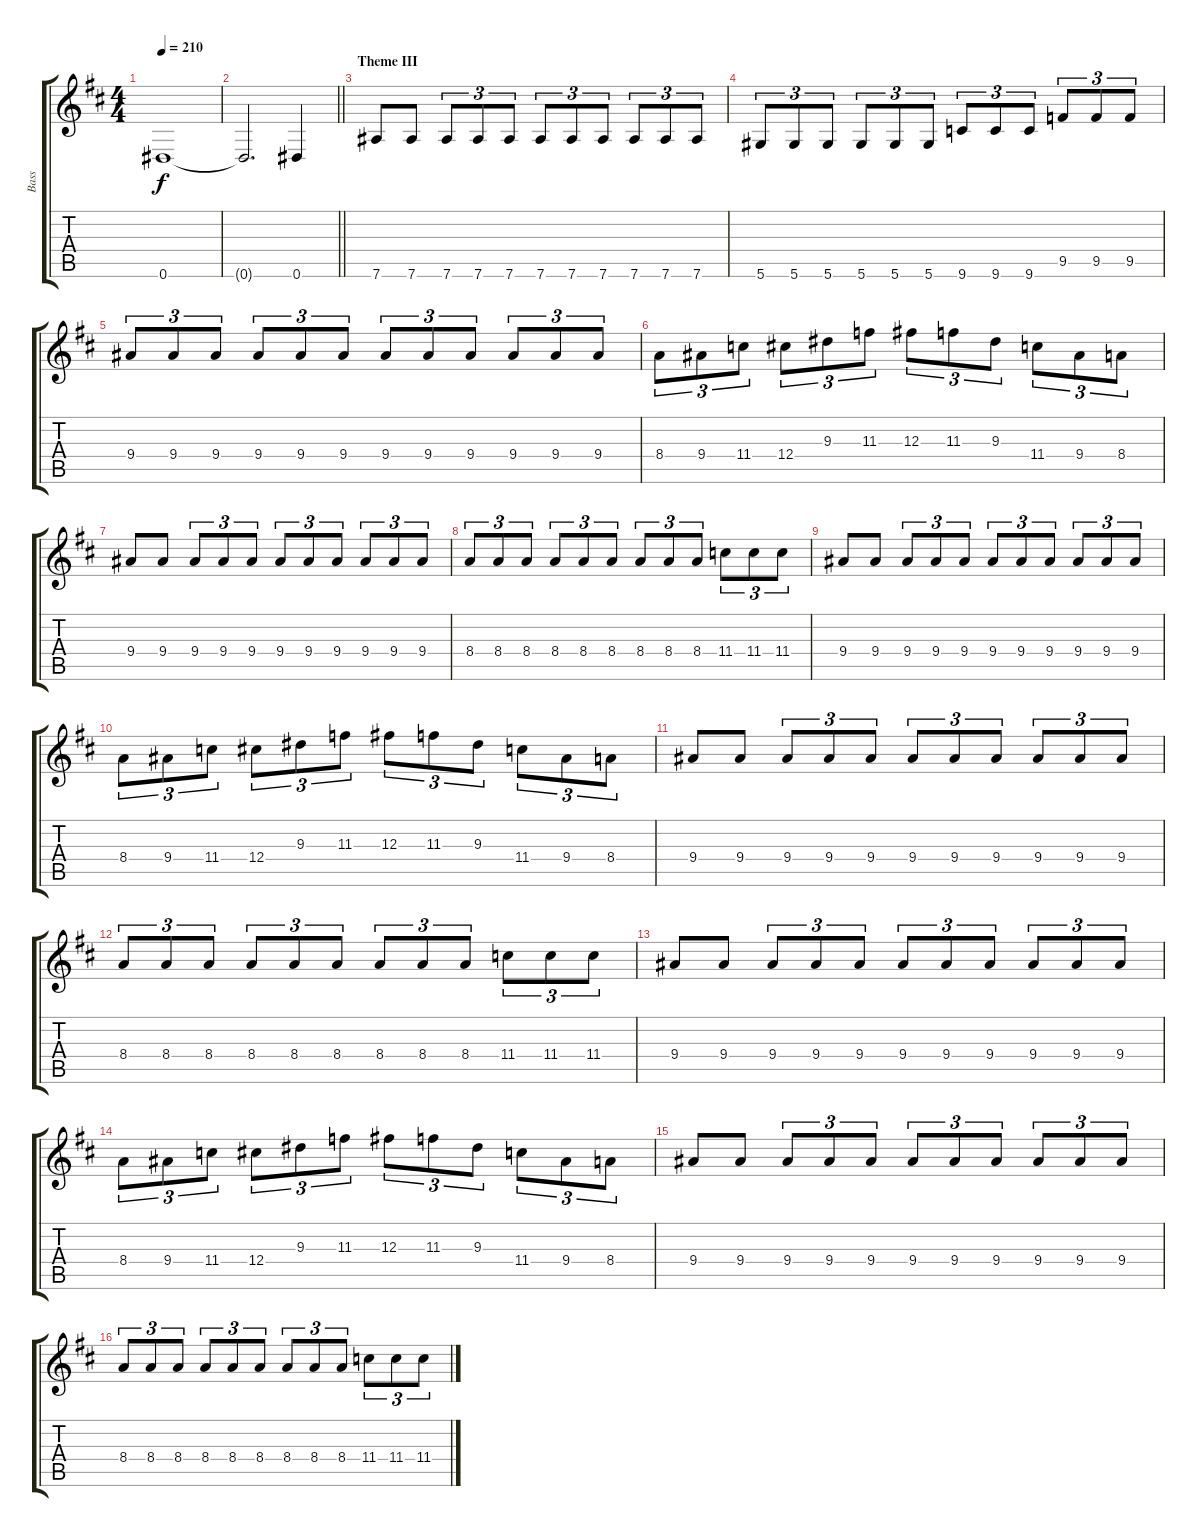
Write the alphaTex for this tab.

\track ("Bass" "Bass") {instrument electricbasspick}
\staff {score tabs}
\tuning (Eb4 Bb3 Gb3 Db3 Ab2 Eb2) {hide}
\ts (4 4)
\tempo 210
\clef g2
\ks d
0.6.1{dy f} |
\barLineRight lightlight
0.6{t}.2{d} 0.6.4 |
\section ("" "Theme III")
7.6.8 7.6.8 7.6.8{tu (3 2)} 7.6.8{tu (3 2)} 7.6.8{tu (3 2)} 7.6.8{tu (3 2)} 7.6.8{tu (3 2)} 7.6.8{tu (3 2)} 7.6.8{tu (3 2)} 7.6.8{tu (3 2)} 7.6.8{tu (3 2)} |
5.6.8{tu (3 2)} 5.6.8{tu (3 2)} 5.6.8{tu (3 2)} 5.6.8{tu (3 2)} 5.6.8{tu (3 2)} 5.6.8{tu (3 2)} 9.6.8{tu (3 2)} 9.6.8{tu (3 2)} 9.6.8{tu (3 2)} 9.5.8{tu (3 2)} 9.5.8{tu (3 2)} 9.5.8{tu (3 2)} |
9.4.8{tu (3 2)} 9.4.8{tu (3 2)} 9.4.8{tu (3 2)} 9.4.8{tu (3 2)} 9.4.8{tu (3 2)} 9.4.8{tu (3 2)} 9.4.8{tu (3 2)} 9.4.8{tu (3 2)} 9.4.8{tu (3 2)} 9.4.8{tu (3 2)} 9.4.8{tu (3 2)} 9.4.8{tu (3 2)} |
8.4.8{tu (3 2)} 9.4.8{tu (3 2)} 11.4.8{tu (3 2)} 12.4.8{tu (3 2)} 9.3.8{tu (3 2)} 11.3.8{tu (3 2)} 12.3.8{tu (3 2)} 11.3.8{tu (3 2)} 9.3.8{tu (3 2)} 11.4.8{tu (3 2)} 9.4.8{tu (3 2)} 8.4.8{tu (3 2)} |
9.4.8 9.4.8 9.4.8{tu (3 2)} 9.4.8{tu (3 2)} 9.4.8{tu (3 2)} 9.4.8{tu (3 2)} 9.4.8{tu (3 2)} 9.4.8{tu (3 2)} 9.4.8{tu (3 2)} 9.4.8{tu (3 2)} 9.4.8{tu (3 2)} |
8.4.8{tu (3 2)} 8.4.8{tu (3 2)} 8.4.8{tu (3 2)} 8.4.8{tu (3 2)} 8.4.8{tu (3 2)} 8.4.8{tu (3 2)} 8.4.8{tu (3 2)} 8.4.8{tu (3 2)} 8.4.8{tu (3 2)} 11.4.8{tu (3 2)} 11.4.8{tu (3 2)} 11.4.8{tu (3 2)} |
9.4.8 9.4.8 9.4.8{tu (3 2)} 9.4.8{tu (3 2)} 9.4.8{tu (3 2)} 9.4.8{tu (3 2)} 9.4.8{tu (3 2)} 9.4.8{tu (3 2)} 9.4.8{tu (3 2)} 9.4.8{tu (3 2)} 9.4.8{tu (3 2)} |
8.4.8{tu (3 2)} 9.4.8{tu (3 2)} 11.4.8{tu (3 2)} 12.4.8{tu (3 2)} 9.3.8{tu (3 2)} 11.3.8{tu (3 2)} 12.3.8{tu (3 2)} 11.3.8{tu (3 2)} 9.3.8{tu (3 2)} 11.4.8{tu (3 2)} 9.4.8{tu (3 2)} 8.4.8{tu (3 2)} |
9.4.8 9.4.8 9.4.8{tu (3 2)} 9.4.8{tu (3 2)} 9.4.8{tu (3 2)} 9.4.8{tu (3 2)} 9.4.8{tu (3 2)} 9.4.8{tu (3 2)} 9.4.8{tu (3 2)} 9.4.8{tu (3 2)} 9.4.8{tu (3 2)} |
8.4.8{tu (3 2)} 8.4.8{tu (3 2)} 8.4.8{tu (3 2)} 8.4.8{tu (3 2)} 8.4.8{tu (3 2)} 8.4.8{tu (3 2)} 8.4.8{tu (3 2)} 8.4.8{tu (3 2)} 8.4.8{tu (3 2)} 11.4.8{tu (3 2)} 11.4.8{tu (3 2)} 11.4.8{tu (3 2)} |
9.4.8 9.4.8 9.4.8{tu (3 2)} 9.4.8{tu (3 2)} 9.4.8{tu (3 2)} 9.4.8{tu (3 2)} 9.4.8{tu (3 2)} 9.4.8{tu (3 2)} 9.4.8{tu (3 2)} 9.4.8{tu (3 2)} 9.4.8{tu (3 2)} |
8.4.8{tu (3 2)} 9.4.8{tu (3 2)} 11.4.8{tu (3 2)} 12.4.8{tu (3 2)} 9.3.8{tu (3 2)} 11.3.8{tu (3 2)} 12.3.8{tu (3 2)} 11.3.8{tu (3 2)} 9.3.8{tu (3 2)} 11.4.8{tu (3 2)} 9.4.8{tu (3 2)} 8.4.8{tu (3 2)} |
9.4.8 9.4.8 9.4.8{tu (3 2)} 9.4.8{tu (3 2)} 9.4.8{tu (3 2)} 9.4.8{tu (3 2)} 9.4.8{tu (3 2)} 9.4.8{tu (3 2)} 9.4.8{tu (3 2)} 9.4.8{tu (3 2)} 9.4.8{tu (3 2)} |
8.4.8{tu (3 2)} 8.4.8{tu (3 2)} 8.4.8{tu (3 2)} 8.4.8{tu (3 2)} 8.4.8{tu (3 2)} 8.4.8{tu (3 2)} 8.4.8{tu (3 2)} 8.4.8{tu (3 2)} 8.4.8{tu (3 2)} 11.4.8{tu (3 2)} 11.4.8{tu (3 2)} 11.4.8{tu (3 2)}
